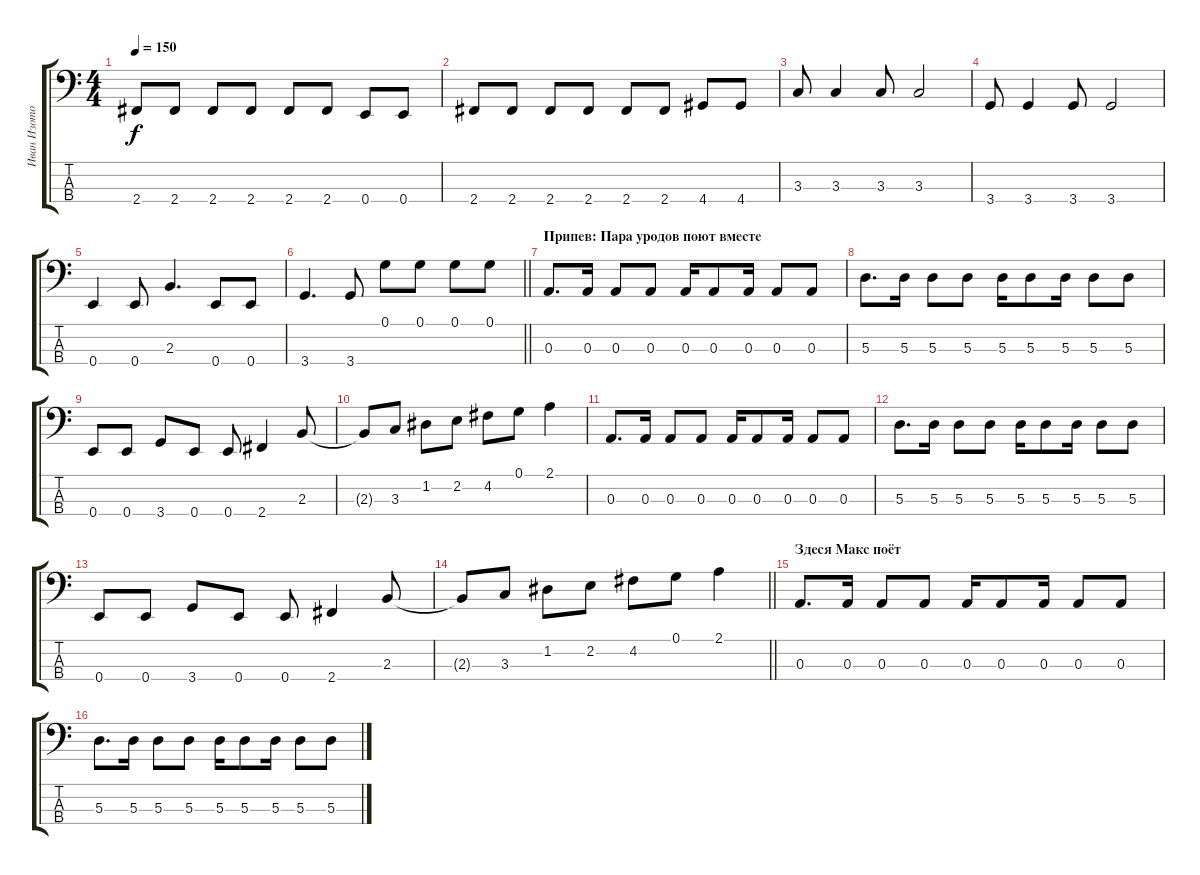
\track ("Иван Изотов" "Иван Изото") {instrument electricbasspick}
\staff {score tabs}
\tuning (G2 D2 A1 E1) {hide}
\ts (4 4)
\tempo 150
\clef f4
\ks c
2.4.8{dy f} 2.4.8 2.4.8 2.4.8 2.4.8 2.4.8 0.4.8 0.4.8 |
2.4.8 2.4.8 2.4.8 2.4.8 2.4.8 2.4.8 4.4.8 4.4.8 |
3.3.8 3.3.4 3.3.8 3.3.2 |
3.4.8 3.4.4 3.4.8 3.4.2 |
0.4.4 0.4.8 2.3.4{d} 0.4.8 0.4.8 |
\barLineRight lightlight
3.4.4{d} 3.4.8 0.1.8 0.1.8 0.1.8 0.1.8 |
\section ("" "Припев: Пара уродов поют вместе")
0.3.8{d} 0.3.16 0.3.8 0.3.8 0.3.16 0.3.8 0.3.16 0.3.8 0.3.8 |
5.3.8{d} 5.3.16 5.3.8 5.3.8 5.3.16 5.3.8 5.3.16 5.3.8 5.3.8 |
0.4.8 0.4.8 3.4.8 0.4.8 0.4.8 2.4.4 2.3.8 |
2.3{t}.8 3.3.8 1.2.8 2.2.8 4.2.8 0.1.8 2.1.4 |
0.3.8{d} 0.3.16 0.3.8 0.3.8 0.3.16 0.3.8 0.3.16 0.3.8 0.3.8 |
5.3.8{d} 5.3.16 5.3.8 5.3.8 5.3.16 5.3.8 5.3.16 5.3.8 5.3.8 |
0.4.8 0.4.8 3.4.8 0.4.8 0.4.8 2.4.4 2.3.8 |
\barLineRight lightlight
2.3{t}.8 3.3.8 1.2.8 2.2.8 4.2.8 0.1.8 2.1.4 |
\section ("" "Здеся Макс поёт")
0.3.8{d} 0.3.16 0.3.8 0.3.8 0.3.16 0.3.8 0.3.16 0.3.8 0.3.8 |
5.3.8{d} 5.3.16 5.3.8 5.3.8 5.3.16 5.3.8 5.3.16 5.3.8 5.3.8
